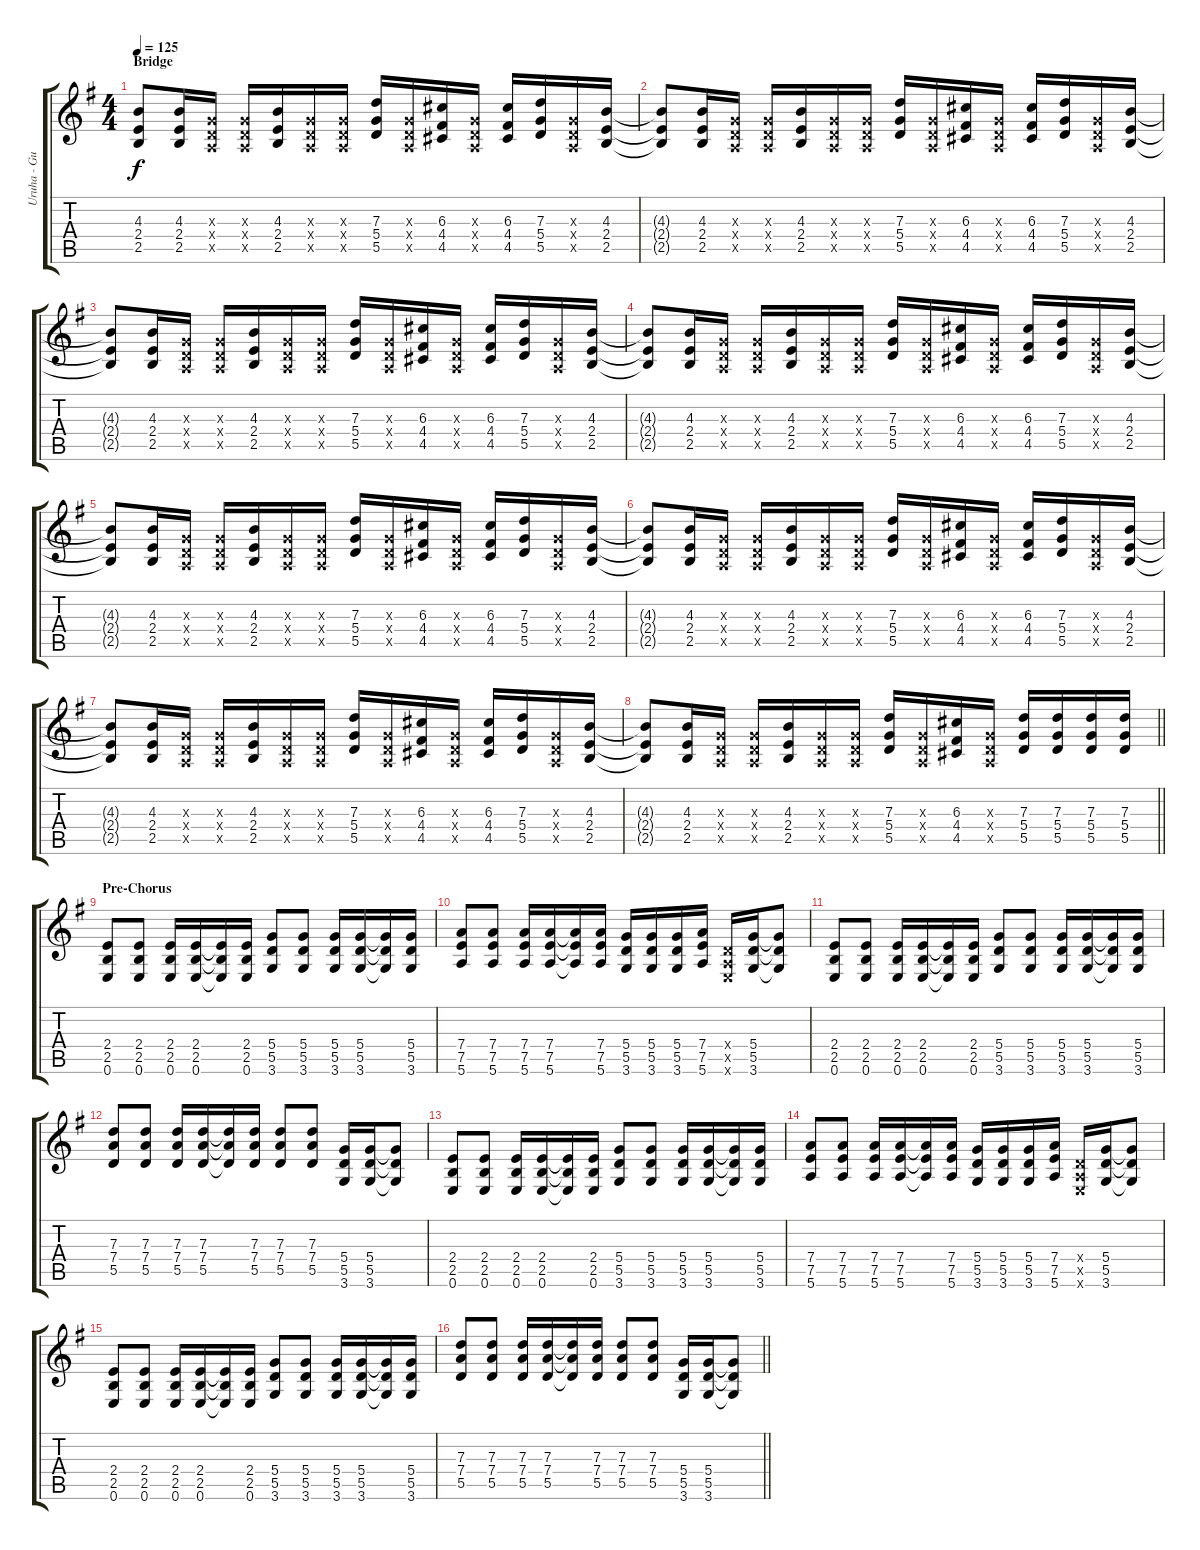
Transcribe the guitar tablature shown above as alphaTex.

\track ("Uruha - Guitar 1" "Uruha - Gu") {instrument distortionguitar}
\staff {score tabs}
\tuning (E4 B3 G3 D3 A2 E2) {hide}
\ts (4 4)
\section ("" "Bridge")
\tempo 125
\clef g2
\ks eminor
(4.3{t} 2.4{t} 2.5{t}).8{dy f} (4.3 2.4 2.5).16 (0.3{x} 0.4{x} 0.5{x}).16 (0.3{x} 0.4{x} 0.5{x}).16 (4.3 2.4 2.5).16 (0.3{x} 0.4{x} 0.5{x}).16 (0.3{x} 0.4{x} 0.5{x}).16 (7.3 5.4 5.5).16 (0.3{x} 0.4{x} 0.5{x}).16 (6.3 4.4 4.5).16 (0.3{x} 0.4{x} 0.5{x}).16 (6.3 4.4 4.5).16 (7.3 5.4 5.5).16 (0.3{x} 0.4{x} 0.5{x}).16 (4.3 2.4 2.5).16 |
(4.3{t} 2.4{t} 2.5{t}).8 (4.3 2.4 2.5).16 (0.3{x} 0.4{x} 0.5{x}).16 (0.3{x} 0.4{x} 0.5{x}).16 (4.3 2.4 2.5).16 (0.3{x} 0.4{x} 0.5{x}).16 (0.3{x} 0.4{x} 0.5{x}).16 (7.3 5.4 5.5).16 (0.3{x} 0.4{x} 0.5{x}).16 (6.3 4.4 4.5).16 (0.3{x} 0.4{x} 0.5{x}).16 (6.3 4.4 4.5).16 (7.3 5.4 5.5).16 (0.3{x} 0.4{x} 0.5{x}).16 (4.3 2.4 2.5).16 |
(4.3{t} 2.4{t} 2.5{t}).8 (4.3 2.4 2.5).16 (0.3{x} 0.4{x} 0.5{x}).16 (0.3{x} 0.4{x} 0.5{x}).16 (4.3 2.4 2.5).16 (0.3{x} 0.4{x} 0.5{x}).16 (0.3{x} 0.4{x} 0.5{x}).16 (7.3 5.4 5.5).16 (0.3{x} 0.4{x} 0.5{x}).16 (6.3 4.4 4.5).16 (0.3{x} 0.4{x} 0.5{x}).16 (6.3 4.4 4.5).16 (7.3 5.4 5.5).16 (0.3{x} 0.4{x} 0.5{x}).16 (4.3 2.4 2.5).16 |
(4.3{t} 2.4{t} 2.5{t}).8 (4.3 2.4 2.5).16 (0.3{x} 0.4{x} 0.5{x}).16 (0.3{x} 0.4{x} 0.5{x}).16 (4.3 2.4 2.5).16 (0.3{x} 0.4{x} 0.5{x}).16 (0.3{x} 0.4{x} 0.5{x}).16 (7.3 5.4 5.5).16 (0.3{x} 0.4{x} 0.5{x}).16 (6.3 4.4 4.5).16 (0.3{x} 0.4{x} 0.5{x}).16 (6.3 4.4 4.5).16 (7.3 5.4 5.5).16 (0.3{x} 0.4{x} 0.5{x}).16 (4.3 2.4 2.5).16 |
(4.3{t} 2.4{t} 2.5{t}).8 (4.3 2.4 2.5).16 (0.3{x} 0.4{x} 0.5{x}).16 (0.3{x} 0.4{x} 0.5{x}).16 (4.3 2.4 2.5).16 (0.3{x} 0.4{x} 0.5{x}).16 (0.3{x} 0.4{x} 0.5{x}).16 (7.3 5.4 5.5).16 (0.3{x} 0.4{x} 0.5{x}).16 (6.3 4.4 4.5).16 (0.3{x} 0.4{x} 0.5{x}).16 (6.3 4.4 4.5).16 (7.3 5.4 5.5).16 (0.3{x} 0.4{x} 0.5{x}).16 (4.3 2.4 2.5).16 |
(4.3{t} 2.4{t} 2.5{t}).8 (4.3 2.4 2.5).16 (0.3{x} 0.4{x} 0.5{x}).16 (0.3{x} 0.4{x} 0.5{x}).16 (4.3 2.4 2.5).16 (0.3{x} 0.4{x} 0.5{x}).16 (0.3{x} 0.4{x} 0.5{x}).16 (7.3 5.4 5.5).16 (0.3{x} 0.4{x} 0.5{x}).16 (6.3 4.4 4.5).16 (0.3{x} 0.4{x} 0.5{x}).16 (6.3 4.4 4.5).16 (7.3 5.4 5.5).16 (0.3{x} 0.4{x} 0.5{x}).16 (4.3 2.4 2.5).16 |
(4.3{t} 2.4{t} 2.5{t}).8 (4.3 2.4 2.5).16 (0.3{x} 0.4{x} 0.5{x}).16 (0.3{x} 0.4{x} 0.5{x}).16 (4.3 2.4 2.5).16 (0.3{x} 0.4{x} 0.5{x}).16 (0.3{x} 0.4{x} 0.5{x}).16 (7.3 5.4 5.5).16 (0.3{x} 0.4{x} 0.5{x}).16 (6.3 4.4 4.5).16 (0.3{x} 0.4{x} 0.5{x}).16 (6.3 4.4 4.5).16 (7.3 5.4 5.5).16 (0.3{x} 0.4{x} 0.5{x}).16 (4.3 2.4 2.5).16 |
\barLineRight lightlight
(4.3{t} 2.4{t} 2.5{t}).8 (4.3 2.4 2.5).16 (0.3{x} 0.4{x} 0.5{x}).16 (0.3{x} 0.4{x} 0.5{x}).16 (4.3 2.4 2.5).16 (0.3{x} 0.4{x} 0.5{x}).16 (0.3{x} 0.4{x} 0.5{x}).16 (7.3 5.4 5.5).16 (0.3{x} 0.4{x} 0.5{x}).16 (6.3 4.4 4.5).16 (0.3{x} 0.4{x} 0.5{x}).16 (7.3 5.4 5.5).16 (7.3 5.4 5.5).16 (7.3 5.4 5.5).16 (7.3 5.4 5.5).16 |
\section ("" "Pre-Chorus")
(2.4 2.5 0.6).8 (2.4 2.5 0.6).8 (2.4 2.5 0.6).16 (2.4 2.5 0.6).16 (2.4{t} 2.5{t} 0.6{t}).16 (2.4 2.5 0.6).16 (5.4 5.5 3.6).8 (5.4 5.5 3.6).8 (5.4 5.5 3.6).16 (5.4 5.5 3.6).16 (5.4{t} 5.5{t} 3.6{t}).16 (5.4 5.5 3.6).16 |
(7.4 7.5 5.6).8 (7.4 7.5 5.6).8 (7.4 7.5 5.6).16 (7.4 7.5 5.6).16 (7.4{t} 7.5{t} 5.6{t}).16 (7.4 7.5 5.6).16 (5.4 5.5 3.6).16 (5.4 5.5 3.6).16 (5.4 5.5 3.6).16 (7.4 7.5 5.6).16 (0.4{x} 0.5{x} 0.6{x}).16 (5.4 5.5 3.6).16 (5.4{t} 5.5{t} 3.6{t}).8 |
(2.4 2.5 0.6).8 (2.4 2.5 0.6).8 (2.4 2.5 0.6).16 (2.4 2.5 0.6).16 (2.4{t} 2.5{t} 0.6{t}).16 (2.4 2.5 0.6).16 (5.4 5.5 3.6).8 (5.4 5.5 3.6).8 (5.4 5.5 3.6).16 (5.4 5.5 3.6).16 (5.4{t} 5.5{t} 3.6{t}).16 (5.4 5.5 3.6).16 |
(7.3 7.4 5.5).8 (7.3 7.4 5.5).8 (7.3 7.4 5.5).16 (7.3 7.4 5.5).16 (7.3{t} 7.4{t} 5.5{t}).16 (7.3 7.4 5.5).16 (7.3 7.4 5.5).8 (7.3 7.4 5.5).8 (5.4 5.5 3.6).16 (5.4 5.5 3.6).16 (5.4{t} 5.5{t} 3.6{t}).8 |
(2.4 2.5 0.6).8 (2.4 2.5 0.6).8 (2.4 2.5 0.6).16 (2.4 2.5 0.6).16 (2.4{t} 2.5{t} 0.6{t}).16 (2.4 2.5 0.6).16 (5.4 5.5 3.6).8 (5.4 5.5 3.6).8 (5.4 5.5 3.6).16 (5.4 5.5 3.6).16 (5.4{t} 5.5{t} 3.6{t}).16 (5.4 5.5 3.6).16 |
(7.4 7.5 5.6).8 (7.4 7.5 5.6).8 (7.4 7.5 5.6).16 (7.4 7.5 5.6).16 (7.4{t} 7.5{t} 5.6{t}).16 (7.4 7.5 5.6).16 (5.4 5.5 3.6).16 (5.4 5.5 3.6).16 (5.4 5.5 3.6).16 (7.4 7.5 5.6).16 (0.4{x} 0.5{x} 0.6{x}).16 (5.4 5.5 3.6).16 (5.4{t} 5.5{t} 3.6{t}).8 |
(2.4 2.5 0.6).8 (2.4 2.5 0.6).8 (2.4 2.5 0.6).16 (2.4 2.5 0.6).16 (2.4{t} 2.5{t} 0.6{t}).16 (2.4 2.5 0.6).16 (5.4 5.5 3.6).8 (5.4 5.5 3.6).8 (5.4 5.5 3.6).16 (5.4 5.5 3.6).16 (5.4{t} 5.5{t} 3.6{t}).16 (5.4 5.5 3.6).16 |
\barLineRight lightlight
(7.3 7.4 5.5).8 (7.3 7.4 5.5).8 (7.3 7.4 5.5).16 (7.3 7.4 5.5).16 (7.3{t} 7.4{t} 5.5{t}).16 (7.3 7.4 5.5).16 (7.3 7.4 5.5).8 (7.3 7.4 5.5).8 (5.4 5.5 3.6).16 (5.4 5.5 3.6).16 (5.4{t} 5.5{t} 3.6{t}).8
